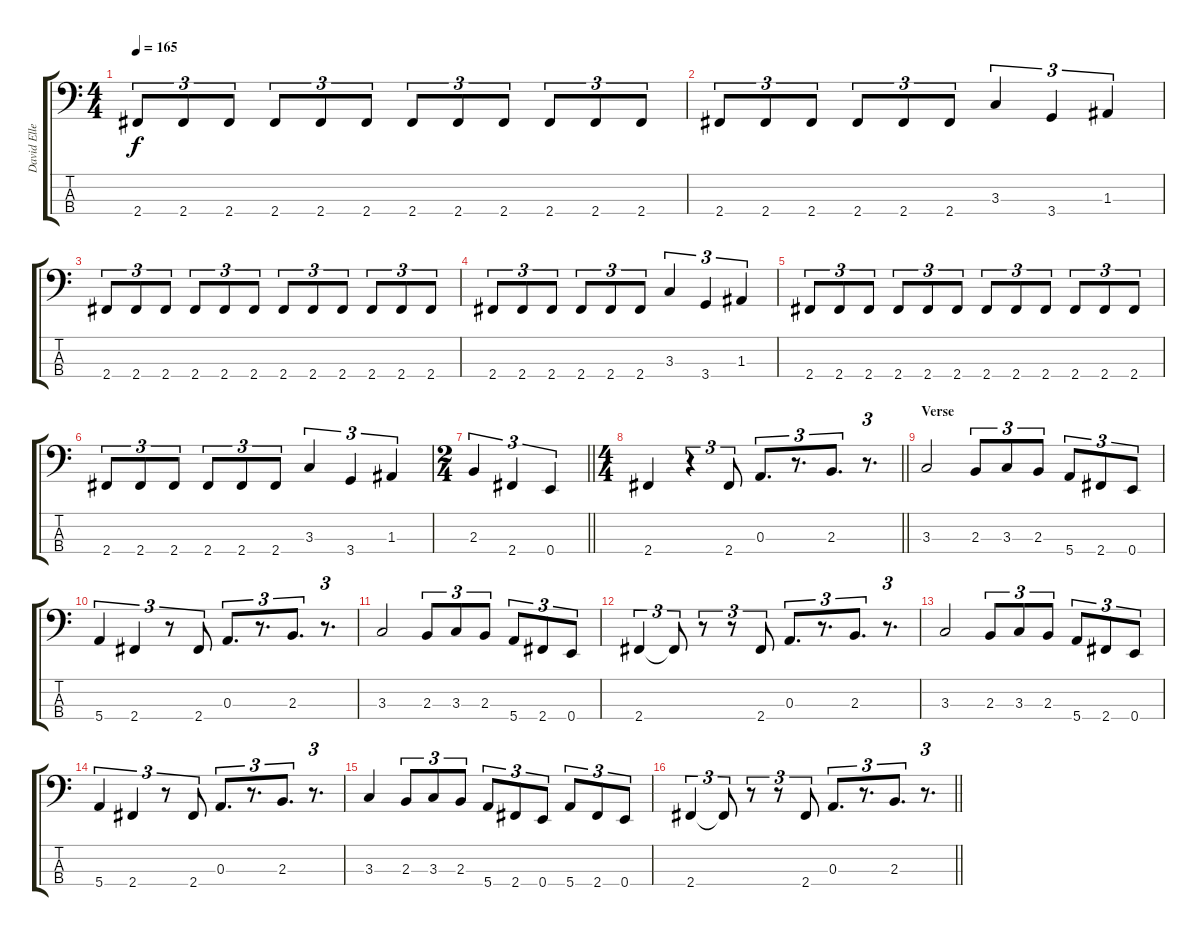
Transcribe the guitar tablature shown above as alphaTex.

\track ("David Ellefson" "David Elle") {solo instrument electricbassfinger}
\staff {score tabs}
\tuning (G2 D2 A1 E1) {hide}
\ts (4 4)
\tempo 165
\clef f4
\ks c
2.4.8{tu (3 2) dy f} 2.4.8{tu (3 2)} 2.4.8{tu (3 2)} 2.4.8{tu (3 2)} 2.4.8{tu (3 2)} 2.4.8{tu (3 2)} 2.4.8{tu (3 2)} 2.4.8{tu (3 2)} 2.4.8{tu (3 2)} 2.4.8{tu (3 2)} 2.4.8{tu (3 2)} 2.4.8{tu (3 2)} |
2.4.8{tu (3 2)} 2.4.8{tu (3 2)} 2.4.8{tu (3 2)} 2.4.8{tu (3 2)} 2.4.8{tu (3 2)} 2.4.8{tu (3 2)} 3.3.4{tu (3 2)} 3.4.4{tu (3 2)} 1.3.4{tu (3 2)} |
2.4.8{tu (3 2)} 2.4.8{tu (3 2)} 2.4.8{tu (3 2)} 2.4.8{tu (3 2)} 2.4.8{tu (3 2)} 2.4.8{tu (3 2)} 2.4.8{tu (3 2)} 2.4.8{tu (3 2)} 2.4.8{tu (3 2)} 2.4.8{tu (3 2)} 2.4.8{tu (3 2)} 2.4.8{tu (3 2)} |
2.4.8{tu (3 2)} 2.4.8{tu (3 2)} 2.4.8{tu (3 2)} 2.4.8{tu (3 2)} 2.4.8{tu (3 2)} 2.4.8{tu (3 2)} 3.3.4{tu (3 2)} 3.4.4{tu (3 2)} 1.3.4{tu (3 2)} |
2.4.8{tu (3 2)} 2.4.8{tu (3 2)} 2.4.8{tu (3 2)} 2.4.8{tu (3 2)} 2.4.8{tu (3 2)} 2.4.8{tu (3 2)} 2.4.8{tu (3 2)} 2.4.8{tu (3 2)} 2.4.8{tu (3 2)} 2.4.8{tu (3 2)} 2.4.8{tu (3 2)} 2.4.8{tu (3 2)} |
2.4.8{tu (3 2)} 2.4.8{tu (3 2)} 2.4.8{tu (3 2)} 2.4.8{tu (3 2)} 2.4.8{tu (3 2)} 2.4.8{tu (3 2)} 3.3.4{tu (3 2)} 3.4.4{tu (3 2)} 1.3.4{tu (3 2)} |
\ts (2 4)
\barLineRight lightlight
2.3.4{tu (3 2)} 2.4.4{tu (3 2)} 0.4.4{tu (3 2)} |
\ts (4 4)
\barLineRight lightlight
2.4.4 r.4{tu (3 2)} 2.4.8{tu (3 2)} 0.3.8{d tu (3 2)} r.8{d tu (3 2)} 2.3.8{d tu (3 2)} r.8{d tu (3 2)} |
\section ("" "Verse")
3.3.2 2.3.8{tu (3 2)} 3.3.8{tu (3 2)} 2.3.8{tu (3 2)} 5.4.8{tu (3 2)} 2.4.8{tu (3 2)} 0.4.8{tu (3 2)} |
5.4.4{tu (3 2)} 2.4.4{tu (3 2)} r.8{tu (3 2)} 2.4.8{tu (3 2)} 0.3.8{d tu (3 2)} r.8{d tu (3 2)} 2.3.8{d tu (3 2)} r.8{d tu (3 2)} |
3.3.2 2.3.8{tu (3 2)} 3.3.8{tu (3 2)} 2.3.8{tu (3 2)} 5.4.8{tu (3 2)} 2.4.8{tu (3 2)} 0.4.8{tu (3 2)} |
2.4.4{tu (3 2)} 2.4{t}.8{tu (3 2)} r.8{tu (3 2)} r.8{tu (3 2)} 2.4.8{tu (3 2)} 0.3.8{d tu (3 2)} r.8{d tu (3 2)} 2.3.8{d tu (3 2)} r.8{d tu (3 2)} |
3.3.2 2.3.8{tu (3 2)} 3.3.8{tu (3 2)} 2.3.8{tu (3 2)} 5.4.8{tu (3 2)} 2.4.8{tu (3 2)} 0.4.8{tu (3 2)} |
5.4.4{tu (3 2)} 2.4.4{tu (3 2)} r.8{tu (3 2)} 2.4.8{tu (3 2)} 0.3.8{d tu (3 2)} r.8{d tu (3 2)} 2.3.8{d tu (3 2)} r.8{d tu (3 2)} |
3.3.4 2.3.8{tu (3 2)} 3.3.8{tu (3 2)} 2.3.8{tu (3 2)} 5.4.8{tu (3 2)} 2.4.8{tu (3 2)} 0.4.8{tu (3 2)} 5.4.8{tu (3 2)} 2.4.8{tu (3 2)} 0.4.8{tu (3 2)} |
\barLineRight lightlight
2.4.4{tu (3 2)} 2.4{t}.8{tu (3 2)} r.8{tu (3 2)} r.8{tu (3 2)} 2.4.8{tu (3 2)} 0.3.8{d tu (3 2)} r.8{d tu (3 2)} 2.3.8{d tu (3 2)} r.8{d tu (3 2)}
